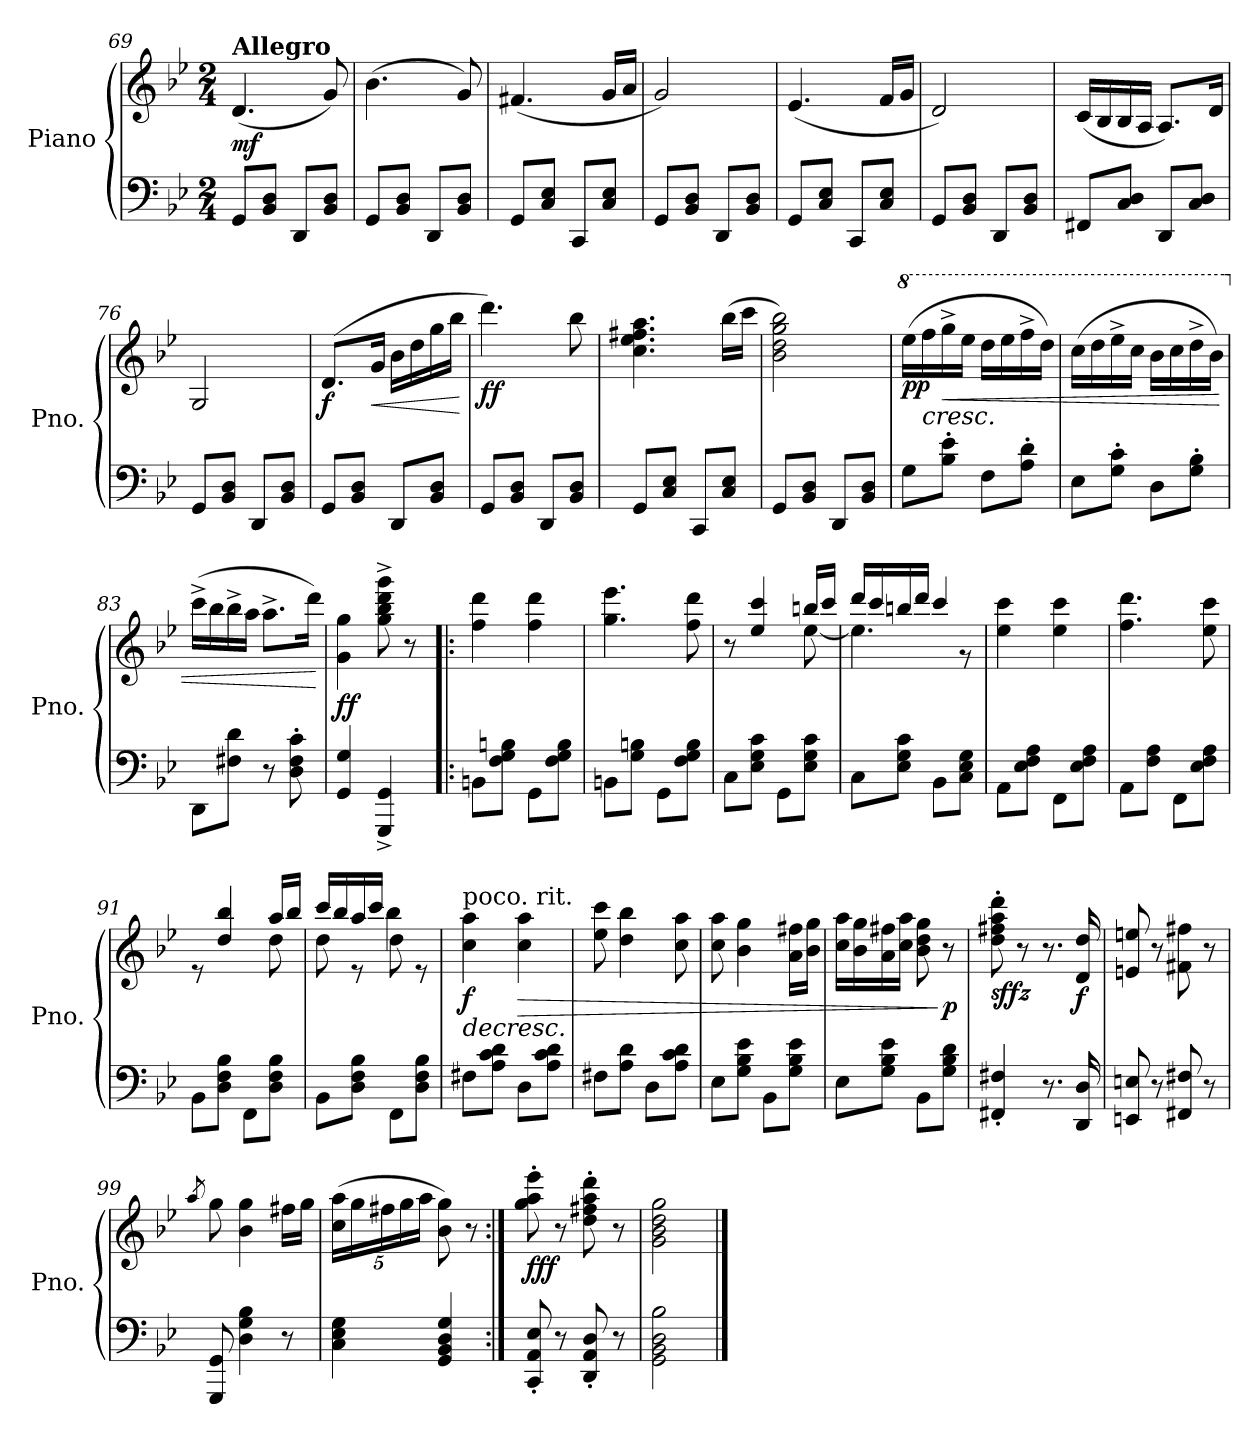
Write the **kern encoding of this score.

**kern	**kern	**dynam
*part1	*part1	*part1
*staff2	*staff1	*staff1/2
*I"Piano	*	*
*I'Pno.	*	*
*clefF4	*clefG2	*
*k[b-e-]	*k[b-e-]	*
*M2/4	*M2/4	*
*MM130	*MM130	*
=69	=69	=69
!	!LO:TX:a:B:t=Allegro	!
!	!	!LO:DY:b
8GG/L	(4.d/	mf
8BB-/ 8D/J	.	.
8DD/L	.	.
8BB-/ 8D/J	8g/)	.
=70	=70	=70
8GG/L	(4.b-\	.
8BB-/ 8D/J	.	.
8DD/L	.	.
8BB-/ 8D/J	8g/)	.
!!LO:PB:g=z
=71	=71	=71
8GG/L	(4.f#X/	.
8C/ 8E-/J	.	.
8CC/L	.	.
8C/ 8E-/J	16g/LL	.
.	16a/JJ	.
=72	=72	=72
8GG/L	2g/)	.
8BB-/ 8D/J	.	.
8DD/L	.	.
8BB-/ 8D/J	.	.
=73	=73	=73
8GG/L	(4.e-/	.
8C/ 8E-/J	.	.
8CC/L	.	.
8C/ 8E-/J	16f/LL	.
.	16g/JJ	.
=74	=74	=74
8GG/L	2d/)	.
8BB-/ 8D/J	.	.
8DD/L	.	.
8BB-/ 8D/J	.	.
=75	=75	=75
8FF#X/L	(16c/LL	.
.	16B-/	.
8C/ 8D/J	16B-/	.
.	16A/JJ	.
8DD/L	8.A/L)	.
8C/ 8D/J	.	.
.	16d/Jk	.
=76	=76	=76
8GG/L	2G/	.
8BB-/ 8D/J	.	.
8DD/L	.	.
8BB-/ 8D/J	.	.
=77	=77	=77
!	!	!LO:DY:b
8GG/L	(8.d/L	f
8BB-/ 8D/J	.	.
!	!	!LO:HP:b
.	16g/Jk	<
8DD/L	16b-\LL	.
.	16dd\	.
8BB-/ 8D/J	16gg\	.
.	16bb-\JJ	.
.	.	[
!!LO:LB:g=z
=78	=78	=78
!	!	!LO:DY:b
8GG/L	4.ddd\)	ff
8BB-/ 8D/J	.	.
8DD/L	.	.
8BB-/ 8D/J	8bb-\	.
=79	=79	=79
8GG/L	4.cc\ 4.ee-\ 4.ff#X\ 4.aa\	.
8C/ 8E-/J	.	.
8CC/L	.	.
8C/ 8E-/J	(16bb-\LL	.
.	16ccc\JJ	.
=80	=80	=80
8GG/L	2b-\ 2dd\ 2gg\ 2bb-\)	.
8BB-/ 8D/J	.	.
8DD/L	.	.
8BB-/ 8D/J	.	.
=81	=81	=81
*	*8va	*
!	!	!LO:DY:b
!	!	!LO:DY:n=1:b
8G\L	(16eee-\LL	p p
!	!	!LO:HP:b
.	16fff\	<
!	!	!LO:HP:b
8B-\' 8e-\'J	16ggg^\	<
.	16eee-\JJ	.
8F\L	16ddd\LL	.
.	16eee-\	.
8A\' 8d\'J	16fff^\	.
.	16ddd\JJ)	.
=82	=82	=82
8E-\L	(16ccc\LL	.
.	16ddd\	.
8G\' 8c\'J	16eee-^\	.
.	16ccc\JJ	.
8D\L	16bb-\LL	.
.	16ccc\	.
8G\' 8B-\'J	16ddd^\	.
.	16bb-\JJ)	.
=83	=83	=83
*	*X8va	*
8DD\L	(16ccc^\LL	.
.	16bb-\	.
8F#X\ 8d\J	16bb-^\	.
.	16aa\JJ	.
8r	8.aa^\L	.
8D\' 8F#\' 8c\'	.	.
.	16ddd\Jk)	.
.	.	[ [
!!LO:LB:g=z
=84	=84	=84
!	!	!LO:DY:b
!	!	!LO:DY:n=1:b
4GG/ 4G/	4g\ 4gg\	f f
4GGG/^ 4GG/^	8gg\^ 8bb-\^ 8ddd\^ 8ggg\^	.
.	8r	.
=85!|:	=85!|:	=85!|:
8BBn\L	4ff\ 4ddd\	.
8F\ 8G\ 8Bn\J	.	.
8GG\L	4ff\ 4ddd\	.
8F\ 8G\ 8B\J	.	.
=86	=86	=86
8BBn\L	4.gg\ 4.eee-\	.
8G\ 8Bn\J	.	.
8GG\L	.	.
8F\ 8G\ 8B\J	8ff\ 8ddd\	.
=87	=87	=87
*	*^	*
8C\L	8r	4.ryy	.
8E-\ 8G\ 8c\J	4ee-/ 4ccc/	.	.
8GG\L	.	.	.
8E-\ 8G\ 8c\J	16bbn/LL	[8ee-\	.
.	16ccc/JJ	.	.
=88	=88	=88	=88
8C\L	16ddd/LL	4.ee-\]	.
.	16ccc/	.	.
8E-\ 8G\ 8c\J	16bbn/	.	.
.	16ddd/JJ	.	.
8BB-\L	4ccc/	.	.
8C\ 8E-\ 8G\J	.	8r	.
*	*v	*v	*
=89	=89	=89
8AA\L	4ee-\ 4ccc\	.
8E-\ 8F\ 8A\J	.	.
8FF\L	4ee-\ 4ccc\	.
8E-\ 8F\ 8A\J	.	.
=90	=90	=90
8AA\L	4.ff\ 4.ddd\	.
8F\ 8A\J	.	.
8FF\L	.	.
8E-\ 8F\ 8A\J	8ee-\ 8ccc\	.
!!LO:LB:g=z
=91	=91	=91
*	*^	*
8BB-\L	8re	4.ryy	.
8D\ 8F\ 8B-\J	4dd/ 4bb-/	.	.
8FF\L	.	.	.
8D\ 8F\ 8B-\J	8dd\	16aa/LL	.
.	.	16bb-/JJ	.
=92	=92	=92	=92
8BB-\L	8dd\	16ccc/LL	.
.	.	16bb-/	.
8D\ 8F\ 8B-\J	8re	16aa/	.
.	.	16ccc/JJ	.
8FF\L	8dd\	4bb-\	.
8D\ 8F\ 8B-\J	8re	.	.
*	*v	*v	*
=93	=93	=93
*	*MM100	*
!	!LO:TX:a:t=poco. rit.	!
!	!	!LO:HP:b
!	!	!LO:DY:n=1:b
8F#X\L	4cc\ 4aa\	> f
8A\ 8c\ 8d\J	.	.
*	*MM90	*
!	!	!LO:HP:b
8D\L	4cc\ 4aa\	>
8A\ 8c\ 8d\J	.	.
=94	=94	=94
*	*MM80	*
8F#X\L	8ee-\ 8ccc\	.
8A\ 8d\J	4dd\ 4bb-\	.
8D\L	.	.
*	*MM70	*
8A\ 8c\ 8d\J	8cc\ 8aa\	.
=95	=95	=95
*	*MM60	*
8E-\L	8cc\ 8aa\	.
8G\ 8B-\ 8e-\J	4b-\ 4gg\	.
8BB-\L	.	.
8G\ 8B-\ 8e-\J	16a\ 16ff#X\LL	.
.	16b-\ 16gg\JJ	.
=96	=96	=96
8E-\L	16cc\ 16aa\LL	.
.	16b-\ 16gg\	.
8G\ 8B-\ 8e-\J	16a\ 16ff#X\	.
.	16cc\ 16aa\JJ	.
8BB-\L	8b-\ 8dd\ 8gg\	.
*	*MM20	*
!	!	!LO:DY:n=1:b
8G\ 8B-\ 8d\J	8r	] p
.	.	]
!!LO:LB:g=z
=97	=97	=97
*	*MM130	*
!	!	!LO:DY:b
4FF#X/' 4F#X/'	8dd\' 8ff#X\' 8aa\' 8ddd\'	sffz
.	8r	.
8.r	8.r	.
!	!	!LO:DY:b
16DD/ 16D/	16d/ 16dd/	f
=98	=98	=98
8EEn/ 8En/	8en/ 8een/	.
8r	8r	.
8FF#X/ 8F#X/	8f#X\ 8ff#X\	.
8r	8r	.
=99	=99	=99
.	8qaa/	.
8GGG/ 8GG/	8gg\	.
4D\ 4G\ 4B-\	4b-\ 4gg\	.
8r	16ff#X\LL	.
.	16gg\JJ	.
=100	=100	=100
*	*Xbrackettup	*
4C\ 4E-\ 4G\	(20cc\ 20aa\LL	.
.	20gg\	.
.	20ff#X\	.
.	20gg\	.
.	20aa\JJ	.
4GG/ 4BB-/ 4D/ 4G/	8b-\ 8gg\)	.
.	8r	.
=101:|!	=101:|!	=101:|!
!	!	!LO:DY:b
8CC/' 8AA/' 8E-/'	8gg\' 8aa\' 8eee-\'	fff
8r	8r	.
8DD/' 8AA/' 8D/'	8dd\' 8ff#X\' 8aa\' 8ddd\'	.
8r	8r	.
=102	=102	=102
2GG\ 2BB-\ 2D\ 2B-\	2g\ 2b-\ 2dd\ 2gg\	.
==	==	==
*-	*-	*-
